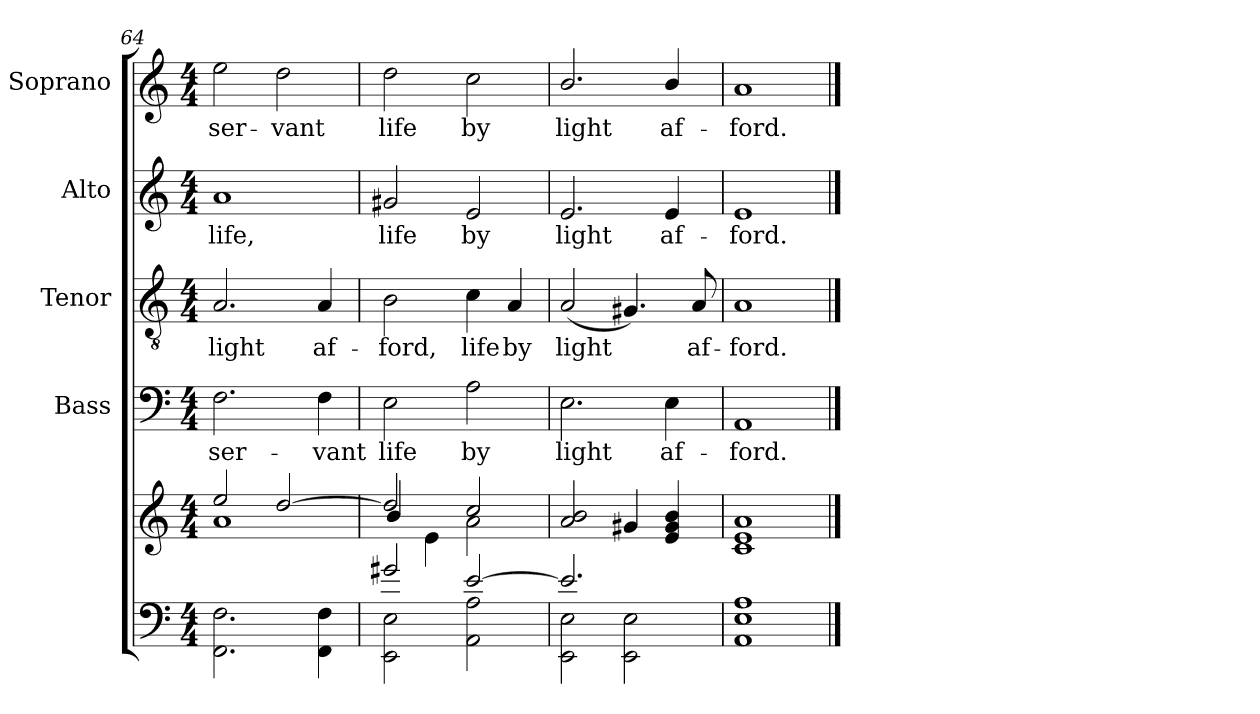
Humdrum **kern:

**kern	**kern	**kern	**text	**kern	**text	**kern	**text	**kern	**text
*part6	*part5	*part4	*part4	*part3	*part3	*part2	*part2	*part1	*part1
*staff6	*staff5	*staff4	*staff4	*staff3	*staff3	*staff2	*staff2	*staff1	*staff1
*	*	*I"Bass	*	*I"Tenor	*	*I"Alto	*	*I"Soprano	*
*	*	*I'B	*	*I'T	*	*I'A	*	*I'S	*
*clefF4	*clefG2	*clefF4	*	*clefGv2	*	*clefG2	*	*clefG2	*
*k[]	*k[]	*k[]	*	*k[]	*	*k[]	*	*k[]	*
*C:	*C:	*C:	*	*C:	*	*C:	*	*C:	*
*M4/4	*M4/4	*M4/4	*	*M4/4	*	*M4/4	*	*M4/4	*
=64	=64	=64	=64	=64	=64	=64	=64	=64	=64
*^	*^	*	*	*	*	*	*	*	*
!	!	!	!	!	!LO:LY:b	!	!LO:LY:b	!	!LO:LY:b	!	!LO:LY:b
1ryy	2.FF\ 2.F\	2ee/	1a	2.F\	ser-	2.A/	light	1a	life,	2ee\	ser-
!	!	!	!	!	!	!	!	!	!	!	!LO:LY:b
.	.	[>2dd/	.	.	.	.	.	.	.	2dd\	-vant
!	!	!	!	!	!LO:LY:b	!	!LO:LY:b	!	!	!	!
.	4FF\ 4F\	.	.	4F\	-vant	4A/	af-	.	.	.	.
!!LO:LB:g=z
=65	=65	=65	=65	=65	=65	=65	=65	=65	=65	=65	=65
!	!	!	!	!	!LO:LY:b	!	!LO:LY:b	!	!LO:LY:b	!	!LO:LY:b
2g#X/	2EE\ 2E\	2dd/]	4b/	2E\	life	2B\	-ford,	2g#X/	life	2dd\	life
.	.	.	4e\	.	.	.	.	.	.	.	.
!	!	!	!	!	!LO:LY:b	!	!LO:LY:b	!	!LO:LY:b	!	!LO:LY:b
[>2e/	2AA\ 2A\	2a\	2cc/	2A\	by	4c\	life	2e/	by	2cc\	by
!	!	!	!	!	!	!	!LO:LY:b	!	!	!	!
.	.	.	.	.	.	4A/	by	.	.	.	.
=66	=66	=66	=66	=66	=66	=66	=66	=66	=66	=66	=66
!	!	!	!	!	!LO:LY:b	!	!LO:LY:b	!	!LO:LY:b	!	!LO:LY:b
2.e/]	2EE\ 2E\	2a/ 2b/	2ryy	2.E\	light	(<2A/	light	2.e/	light	2.b/	light
.	2EE\ 2E\	2ryy	4g#X/	.	.	4.G#X/)	.	.	.	.	.
!	!	!	!	!	!LO:LY:b	!	!	!	!LO:LY:b	!	!LO:LY:b
4ryy	.	.	4e/ 4g#/ 4b/	4E\	af-	.	.	4e/	af-	4b/	af-
!	!	!	!	!	!	!	!LO:LY:b	!	!	!	!
.	.	.	.	.	.	8A/	af-	.	.	.	.
=67	=67	=67	=67	=67	=67	=67	=67	=67	=67	=67	=67
!	!	!	!	!	!LO:LY:b	!	!LO:LY:b	!	!LO:LY:b	!	!LO:LY:b
1ryy	1AA 1E 1A	1c 1e 1a	1ryy	1AA	-ford.	1A	-ford.	1e	-ford.	1a	-ford.
*v	*v	*	*	*	*	*	*	*	*	*	*
*	*v	*v	*	*	*	*	*	*	*	*
==	==	==	==	==	==	==	==	==	==
*-	*-	*-	*-	*-	*-	*-	*-	*-	*-
